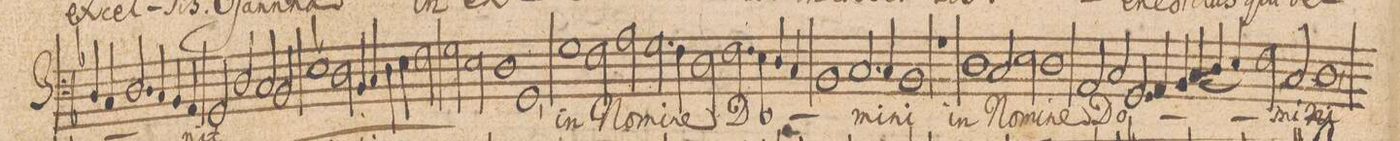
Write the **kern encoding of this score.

**kern	**text
*I"BASSVS.	*
*clefF4	*
*k[b-]	*
*met(C|)	*
*M2/1	*
4D/	.
4C/	.
2.D/	.
=83-	=83-
4C/	.
4BB-/	.
4AA/	.
2GG/	-nit
*	*ij
2D/	Be-
=84-	=84-
2C/	.
2BB-/	-ne-
1E-X	-dic-
=85-	=85-
2D\	-tus
4BB-/	qui
4C/	.
4D\	.
4E-\	.
2F\	ve-
=86-	=86-
2G\	.
2E-\	.
1D	.
=87-	=87-
1GG,	-nit
*	*Xij
1G	in
=88-	=88-
2F\	No-
2A\	-mi-
2.G\	-ne
4F\	.
=89-	=89-
2D\	.
2.F\	Do-
4Eny\	.
4D/	.
4C/	.
=90-	=90-
1BB-	.
2.C/	.
4C/	-mi-
=91-	=91-
1BB-	-ni
1rA	.
=92-	=92-
1D	in
2C/	No-
2E\	.
=93-	=93-
1D	-mi-
2AA/	-ne
2C/	Do-
=94-	=94-
2.GG/	.
4AA/	.
4BB-/	.
(4C/	.
4D/	.
4E/)	.
=95-	=95-
2F\	.
2C/	-mi-
1D,	-ni
=96-	=96-
*-	*-
